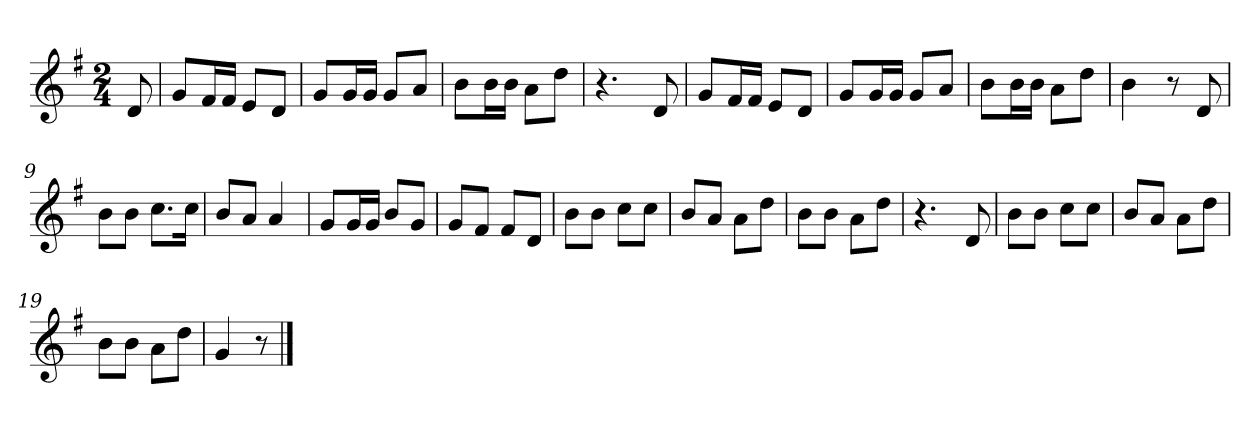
**kern
*part1
*staff1
*k[f#]
*M2/4
*MM120
=
8d
=1
8gL
16f#L
16f#JJ
8eL
8dJ
=2
8gL
16gL
16gJJ
8gL
8aJ
=3
8bL
16bL
16bJJ
8aL
8ddJ
=4
4.r
8d
=5
8gL
16f#L
16f#JJ
8eL
8dJ
=6
8gL
16gL
16gJJ
8gL
8aJ
=7
8bL
16bL
16bJJ
8aL
8ddJ
=8
4b
8r
8d
=9
8bL
8bJ
8.ccL
16ccJk
=10
8bL
8aJ
4a
=11
8gL
16gL
16gJJ
8bL
8gJ
=12
8gL
8f#J
8f#L
8dJ
=13
8bL
8bJ
8ccL
8ccJ
=14
8bL
8aJ
8aL
8ddJ
=15
8bL
8bJ
8aL
8ddJ
=16
4.r
8d
=17
8bL
8bJ
8ccL
8ccJ
=18
8bL
8aJ
8aL
8ddJ
=19
8bL
8bJ
8aL
8ddJ
=20
4g
8r
==
*-
